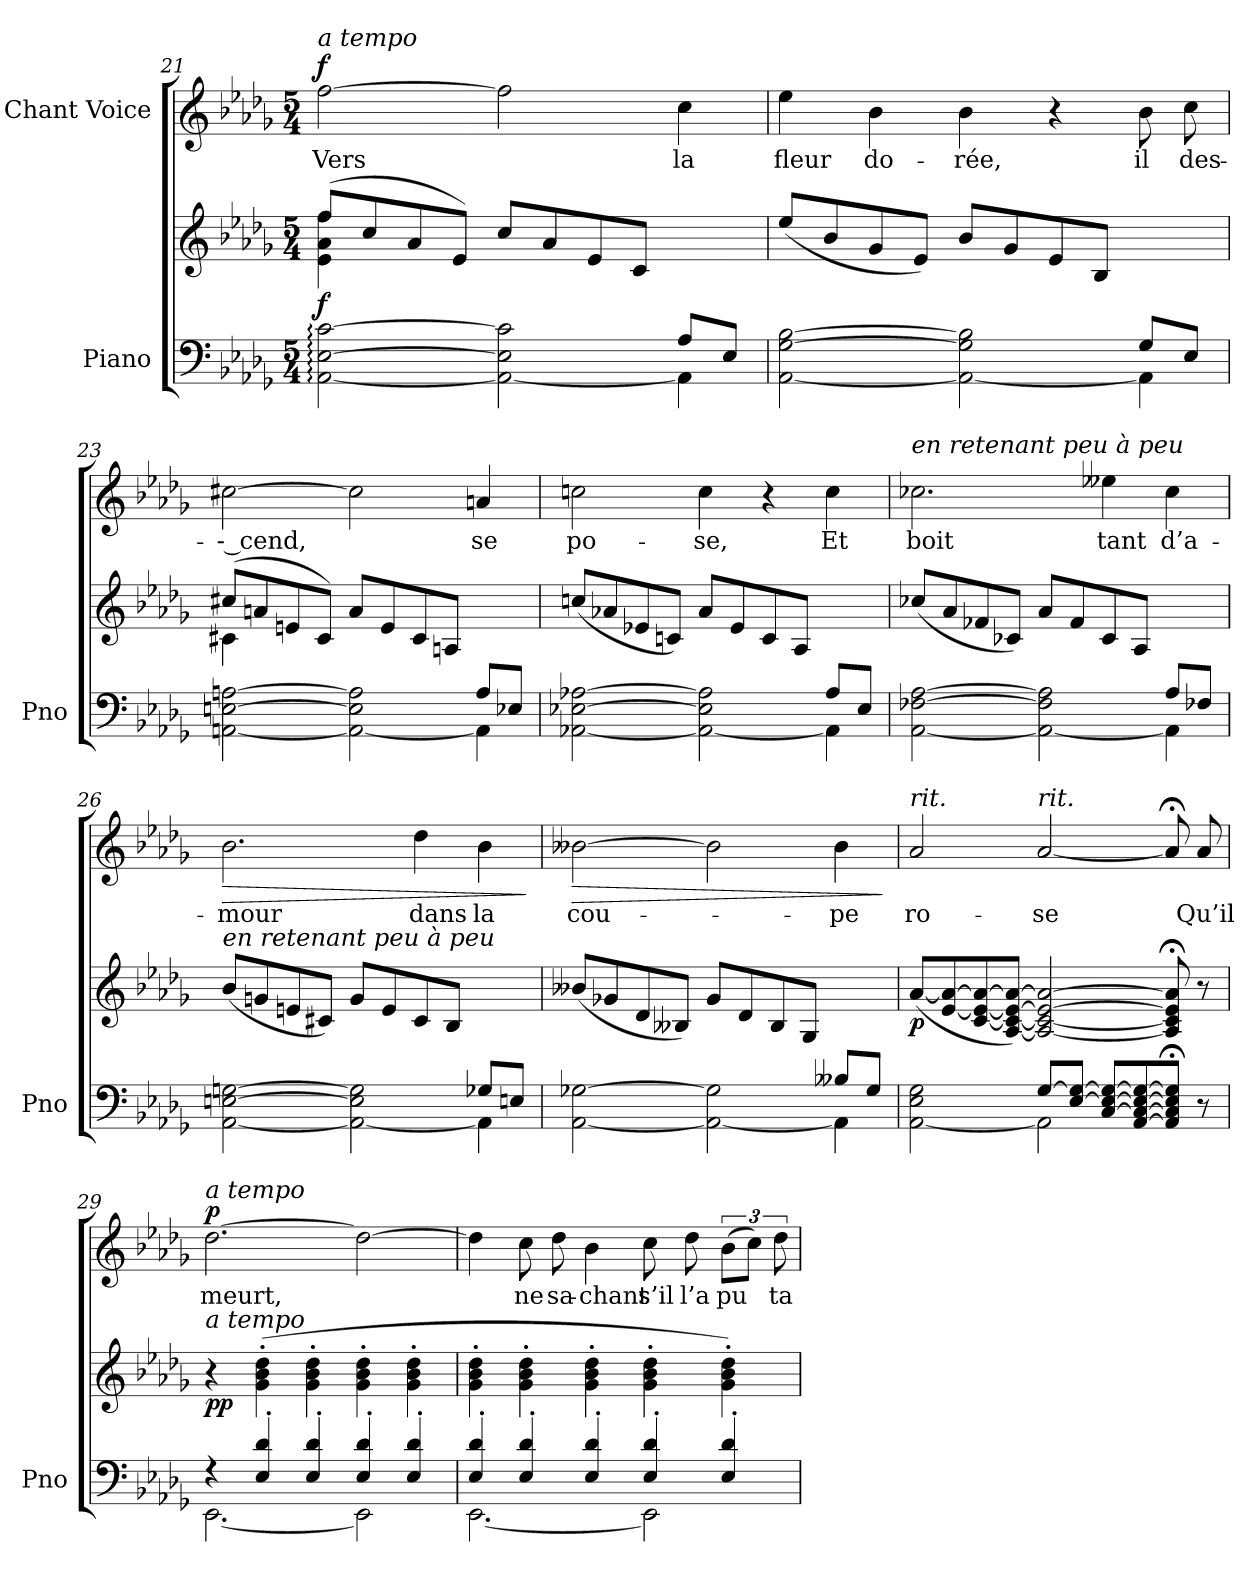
**kern	**kern	**dynam	**kern	**text	**dynam
*part2	*part2	*part2	*part1	*part1	*part1
*staff3	*staff2	*staff2/3	*staff1	*staff1	*staff1
*I"Piano	*	*	*I"Chant Voice	*	*
*I'Pno	*	*	*	*	*
!!LO:PB:g=z
*clefF4	*clefG2	*	*clefG2	*	*
*k[b-e-a-d-g-]	*k[b-e-a-d-g-]	*	*k[b-e-a-d-g-]	*	*
*M5/4	*M5/4	*	*M5/4	*	*
*MM85	*MM85	*	*MM85	*	*
=21	=21	=21	=21	=21	=21
*^	*^	*	*	*	*
!	!	!	!	!	!LO:TX:a:i:t=a tempo	!	!
!	!	!	!	!LO:DY:b	!	!LO:LY:b	!LO:DY:a
1ryy	[2AA-\: [2E-\: [2c\:	(<8ff/L	4e-\: 4a-\: 4ff\:	f	[2ff\	Vers	f
.	.	8cc/	.	.	.	.	.
.	.	8a-/	4ryy	.	.	.	.
.	.	8e-/J)	.	.	.	.	.
.	2AA-\_ 2E-\] 2c\]	(<8cc/L	2.ryy	.	2ff\]	.	.
.	.	8a-/	.	.	.	.	.
.	.	8e-/	.	.	.	.	.
.	.	8c/J	.	.	.	.	.
!	!	!	!	!	!	!LO:LY:b	!
8A-/L	4AA-\]	4ryy	.	.	4cc\	la	.
8E-/J)	.	.	.	.	.	.	.
*	*	*v	*v	*	*	*	*
=22	=22	=22	=22	=22	=22	=22
!	!	!	!	!	!LO:LY:b	!
1ryy	[2AA-\ [2G-\ [2B-\	(<8ee-/L	.	4ee-\	fleur	.
.	.	8b-/	.	.	.	.
!	!	!	!	!	!LO:LY:b	!
.	.	8g-/	.	4b-\	do-	.
.	.	8e-/J)	.	.	.	.
!	!	!	!	!	!LO:LY:b	!
.	2AA-\_ 2G-\] 2B-\]	(<8b-/L	.	4b-\	-rée,	.
.	.	8g-/	.	.	.	.
.	.	8e-/	.	4r	.	.
.	.	8B-/J	.	.	.	.
!	!	!	!	!	!LO:LY:b	!
8G-/L	4AA-\]	4ryy	.	8b-\	il	.
!	!	!	!	!	!LO:LY:b	!
8E-/J)	.	.	.	8cc\	des-	.
!!LO:LB:g=z
=23	=23	=23	=23	=23	=23	=23
*	*	*^	*	*	*	*
!	!	!	!	!	!	!LO:LY:b	!
1ryy	[2AAn\ [2En\ [2An\	(<8cc#X/L	4c#X\	.	[2cc#X\	-- cend,	.
.	.	8an/	.	.	.	.	.
.	.	8en/	4ryy	.	.	.	.
.	.	8c#/J)	.	.	.	.	.
.	2AA\_ 2E\] 2A\]	(<8a/L	2.ryy	.	2cc#\]	.	.
.	.	8e/	.	.	.	.	.
.	.	8c#/	.	.	.	.	.
.	.	8An/J	.	.	.	.	.
!	!	!	!	!	!	!LO:LY:b	!
8A/L	4AA\])	4ryy	.	.	4an/	se	.
8E-/J	.	.	.	.	.	.	.
*	*	*v	*v	*	*	*	*
=24	=24	=24	=24	=24	=24	=24
!	!	!	!	!	!LO:LY:b	!
1ryy	[2AA-X\ [2E-X\ [2A-X\	(<8ccn/L	.	2ccn\	po-	.
.	.	8a-X/	.	.	.	.
.	.	8e-X/	.	.	.	.
.	.	8cn/J)	.	.	.	.
!	!	!	!	!	!LO:LY:b	!
.	2AA-\_ 2E-\] 2A-\]	(<8a-/L	.	4cc\	-se,	.
.	.	8e-/	.	.	.	.
.	.	8c/	.	4r	.	.
.	.	8A-/J	.	.	.	.
!	!	!	!	!	!LO:LY:b	!
8A-/L)	4AA-\]	4ryy	.	4cc\	Et	.
8E-/J	.	.	.	.	.	.
!!LO:LB:g=z
=25	=25	=25	=25	=25	=25	=25
*	*	*	*	*MM80	*	*
!	!	!	!	!LO:TX:a:i:t=en retenant peu à peu	!	!
!	!	!	!	!	!LO:LY:b	!
1ryy	[2AA-\ [2F-X\ [2A-\	(<8cc-X/L	.	2.cc-X\	boit	.
.	.	8a-/	.	.	.	.
.	.	8f-X/	.	.	.	.
.	.	8c-X/J)	.	.	.	.
.	2AA-\_ 2F-\] 2A-\]	(<8a-/L	.	.	.	.
.	.	8f-/	.	.	.	.
!	!	!	!	!	!LO:LY:b	!
.	.	8c-/	.	4ee--X\	tant	.
.	.	8A-/J	.	.	.	.
!	!	!	!	!	!LO:LY:b	!
8A-/L)	4AA-\]	4ryy	.	4cc-\	d’a-	.
8F-X/J	.	.	.	.	.	.
=26	=26	=26	=26	=26	=26	=26
*	*	*	*	*MM77	*	*
!	!	!LO:TX:a:i:t=en retenant peu à peu	!	!	!	!
!	!	!	!	!	!LO:LY:b	!LO:HP:b
1ryy	[2AA-\ [2En\ [2Gn\	(<8b-/L	.	2.b-\	-mour	>
.	.	8gn/	.	.	.	.
.	.	8en/	.	.	.	.
.	.	8c#X/J)	.	.	.	.
.	2AA-\_ 2E\] 2G\]	(<8g/L	.	.	.	.
.	.	8e/	.	.	.	.
!	!	!	!	!	!LO:LY:b	!
.	.	8c#/	.	4dd-\	dans	.
.	.	8B-/J	.	.	.	.
!	!	!	!	!	!LO:LY:b	!
8G-/L	4AA-\]	4ryy	.	4b-\	la	.
8En/J)	.	.	.	.	.	.
*v	*v	*	*	*	*	*
.	.	.	.	.	]
!!LO:LB:g=z
=27	=27	=27	=27	=27	=27
*^	*	*	*	*	*
!	!	!	!	!	!LO:LY:b	!LO:HP:b
1ryy	[2AA-\ [2G-X\	(<8b--X/L	.	[2b--X\	cou-	>
.	.	8g-X/	.	.	.	.
.	.	8d-/	.	.	.	.
.	.	8B--X/J)	.	.	.	.
.	2AA-\_ 2G-\]	(<8g-/L	.	2b--\]	.	.
.	.	8d-/	.	.	.	.
.	.	8B--/	.	.	.	.
.	.	8G-/J	.	.	.	.
!	!	!	!	!	!LO:LY:b	!
8B--X/L	4AA-\]	4ryy	.	4b--\	-pe	.
8G-/J)	.	.	.	.	.	.
*v	*v	*	*	*	*	*
.	.	.	.	.	]
=28	=28	=28	=28	=28	=28
*	*	*	*MM74	*	*
*^	*	*	*	*	*
!	!	!	!	!LO:TX:a:i:t=rit.	!	!
!	!	!	!LO:DY:b	!	!LO:LY:b	!
[2AA-\ 2E-\ 2G-\	2ryy	(<[8a-/L	p	2a-/	ro-	.
.	.	[8e-/ 8a-/_	.	.	.	.
.	.	[8c/ 8e-/_ 8a-/_	.	.	.	.
.	.	[8A-/ 8c/_ 8e-/_ 8a-/_J)	.	.	.	.
*	*	*	*	*MM70	*	*
!	!	!	!	!LO:TX:a:i:t=rit.	!	!
!	!	!	!	!	!LO:LY:b	!
[8G-/L	2AA-\]	2A-/_ 2c/_ 2e-/_ 2a-/_	.	[2a-/	-se	.
[8E-/ 8G-/_J	.	.	.	.	.	.
[8C/ 8E-/_ 8G-/_L	.	.	.	.	.	.
[8AA-/ 8C/_ 8E-/_ 8G-/_	.	.	.	.	.	.
8AA-/];< 8C/];< 8E-/];< 8G-/];<J	4ryy	8A-/];< 8c/];< 8e-/];< 8a-/];<	.	8a-;</]	.	.
!	!	!	!	!	!LO:LY:b	!
8r	.	8r	.	8a-/	Qu’il	.
!!LO:PB:g=z
=29	=29	=29	=29	=29	=29	=29
*	*	*	*	*MM85	*	*
!	!	!	!	!LO:TX:a:i:t=a tempo	!	!
!	!	!LO:TX:a:i:t=a tempo	!	!	!	!
!	!	!	!LO:DY:b	!	!LO:LY:b	!LO:DY:a
4r	[2.EE-\	4r	pp	[2.dd-\	meurt,	p
4E-/' 4d-/'	.	(>4g-\' 4b-\' 4dd-\'	.	.	.	.
4E-/' 4d-/'	.	4g-\' 4b-\' 4dd-\'	.	.	.	.
4E-/' 4d-/'	2EE-\]	4g-\' 4b-\' 4dd-\'	.	2dd-\_	.	.
4E-/' 4d-/'	.	4g-\' 4b-\' 4dd-\'	.	.	.	.
=30	=30	=30	=30	=30	=30	=30
4E-/' 4d-/'	[2.EE-\	4g-\' 4b-\' 4dd-\'	.	4dd-\]	.	.
!	!	!	!	!	!LO:LY:b	!
4E-/' 4d-/'	.	4g-\' 4b-\' 4dd-\'	.	8cc\	ne	.
!	!	!	!	!	!LO:LY:b	!
.	.	.	.	8dd-\	sa-	.
!	!	!	!	!	!LO:LY:b	!
4E-/' 4d-/'	.	4g-\' 4b-\' 4dd-\'	.	4b-\	-chant	.
!	!	!	!	!	!LO:LY:b	!
4E-/' 4d-/'	2EE-\]	4g-\' 4b-\' 4dd-\'	.	8cc\	s’il	.
!	!	!	!	!	!LO:LY:b	!
.	.	.	.	8dd-\	l’a	.
!	!	!	!	!	!LO:LY:b	!
4E-/' 4d-/'	.	4g-\' 4b-\' 4dd-\')	.	(>12b-\L	-pu	.
.	.	.	.	12cc\J)	.	.
!	!	!	!	!	!LO:LY:b	!
.	.	.	.	12dd-\	ta-	.
*v	*v	*	*	*	*	*
=	=	=	=	=	=
*-	*-	*-	*-	*-	*-
